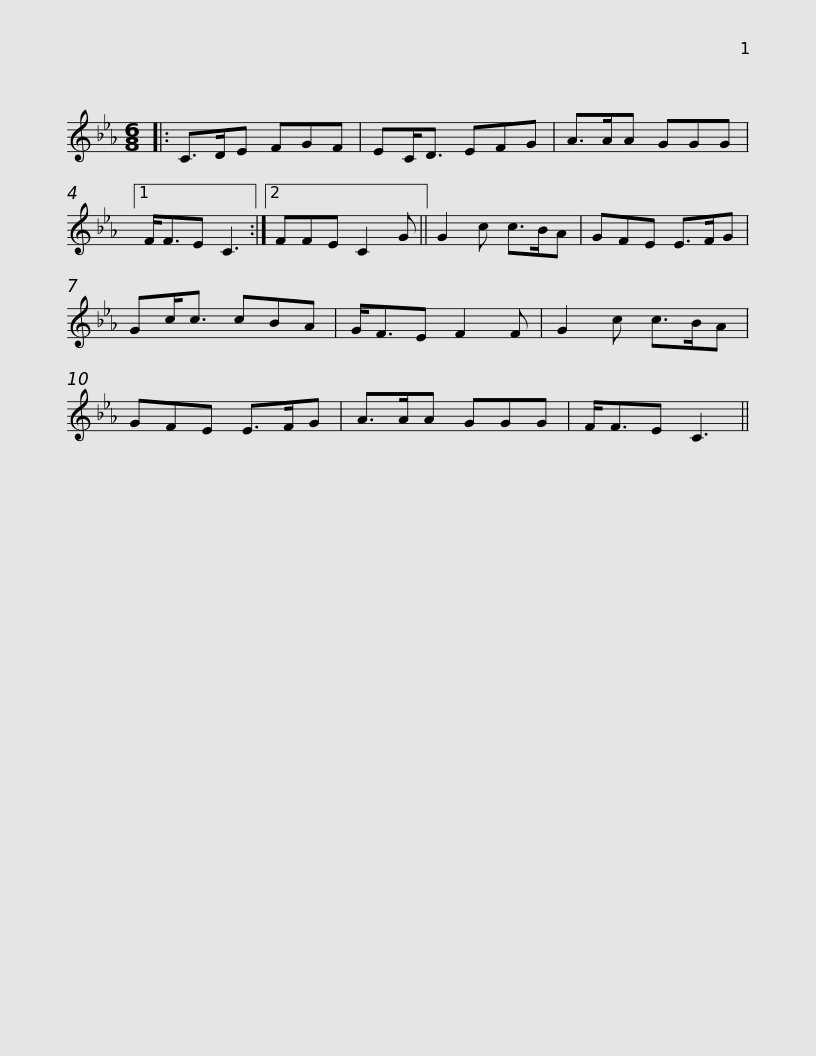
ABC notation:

X:1
L:1/8
M:6/8
I:linebreak $
K:Eb
V:1 treble
V:1
|: C>DE FGF | EC<D EFG | A>AA GGG |1 F<FE C3 :|2 FFE C2 G || %5
 G2 c c>BA | GFE E>FG |$ Gc<c cBA | G<FE F2 F | G2 c c>BA | %10
 GFE E>FG | A>AA GGG | F<FE C3 || %13
